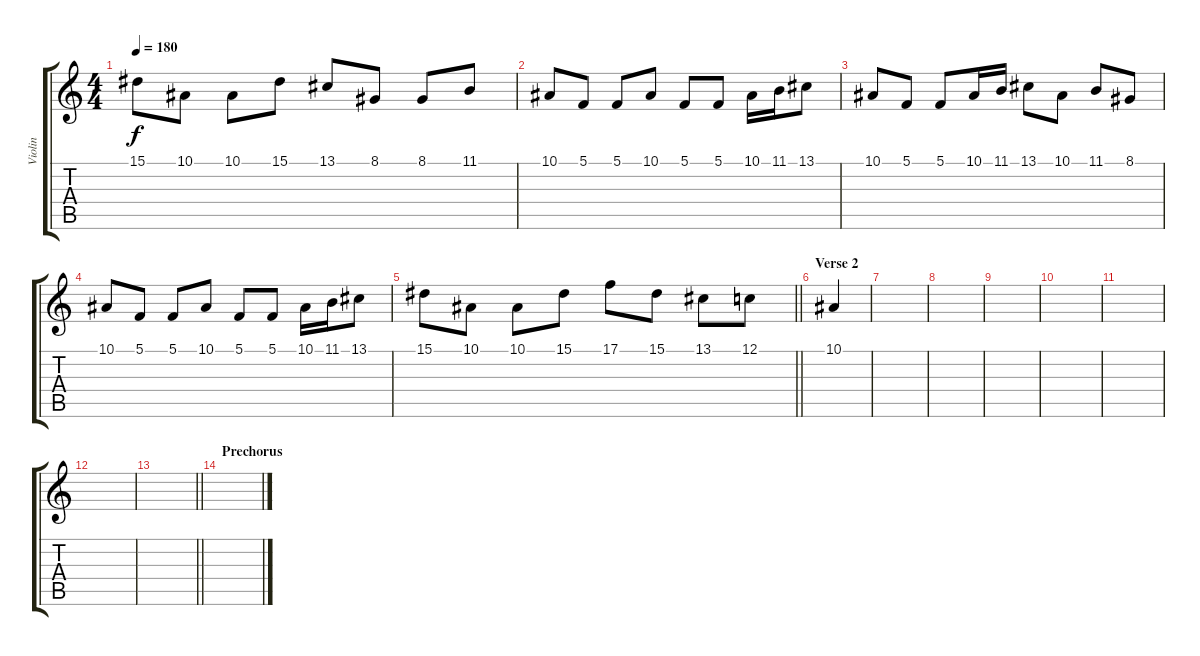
\track ("Violin" "Violin") {instrument violin}
\staff {score tabs}
\tuning (C4 G3 Eb3 Bb2 F2 C2) {hide}
\ts (4 4)
\tempo 180
\clef g2
\ks c
15.1.8{dy f} 10.1.8 10.1.8 15.1.8 13.1.8 8.1.8 8.1.8 11.1.8 |
10.1.8 5.1.8 5.1.8 10.1.8 5.1.8 5.1.8 10.1.16 11.1.16 13.1.8 |
10.1.8 5.1.8 5.1.8 10.1.16 11.1.16 13.1.8 10.1.8 11.1.8 8.1.8 |
10.1.8 5.1.8 5.1.8 10.1.8 5.1.8 5.1.8 10.1.16 11.1.16 13.1.8 |
\barLineRight lightlight
15.1.8 10.1.8 10.1.8 15.1.8 17.1.8 15.1.8 13.1.8 12.1.8 |
\section ("" "Verse 2")
10.1.4 |
|
|
|
|
|
|
\barLineRight lightlight
|
\section ("" "Prechorus")
